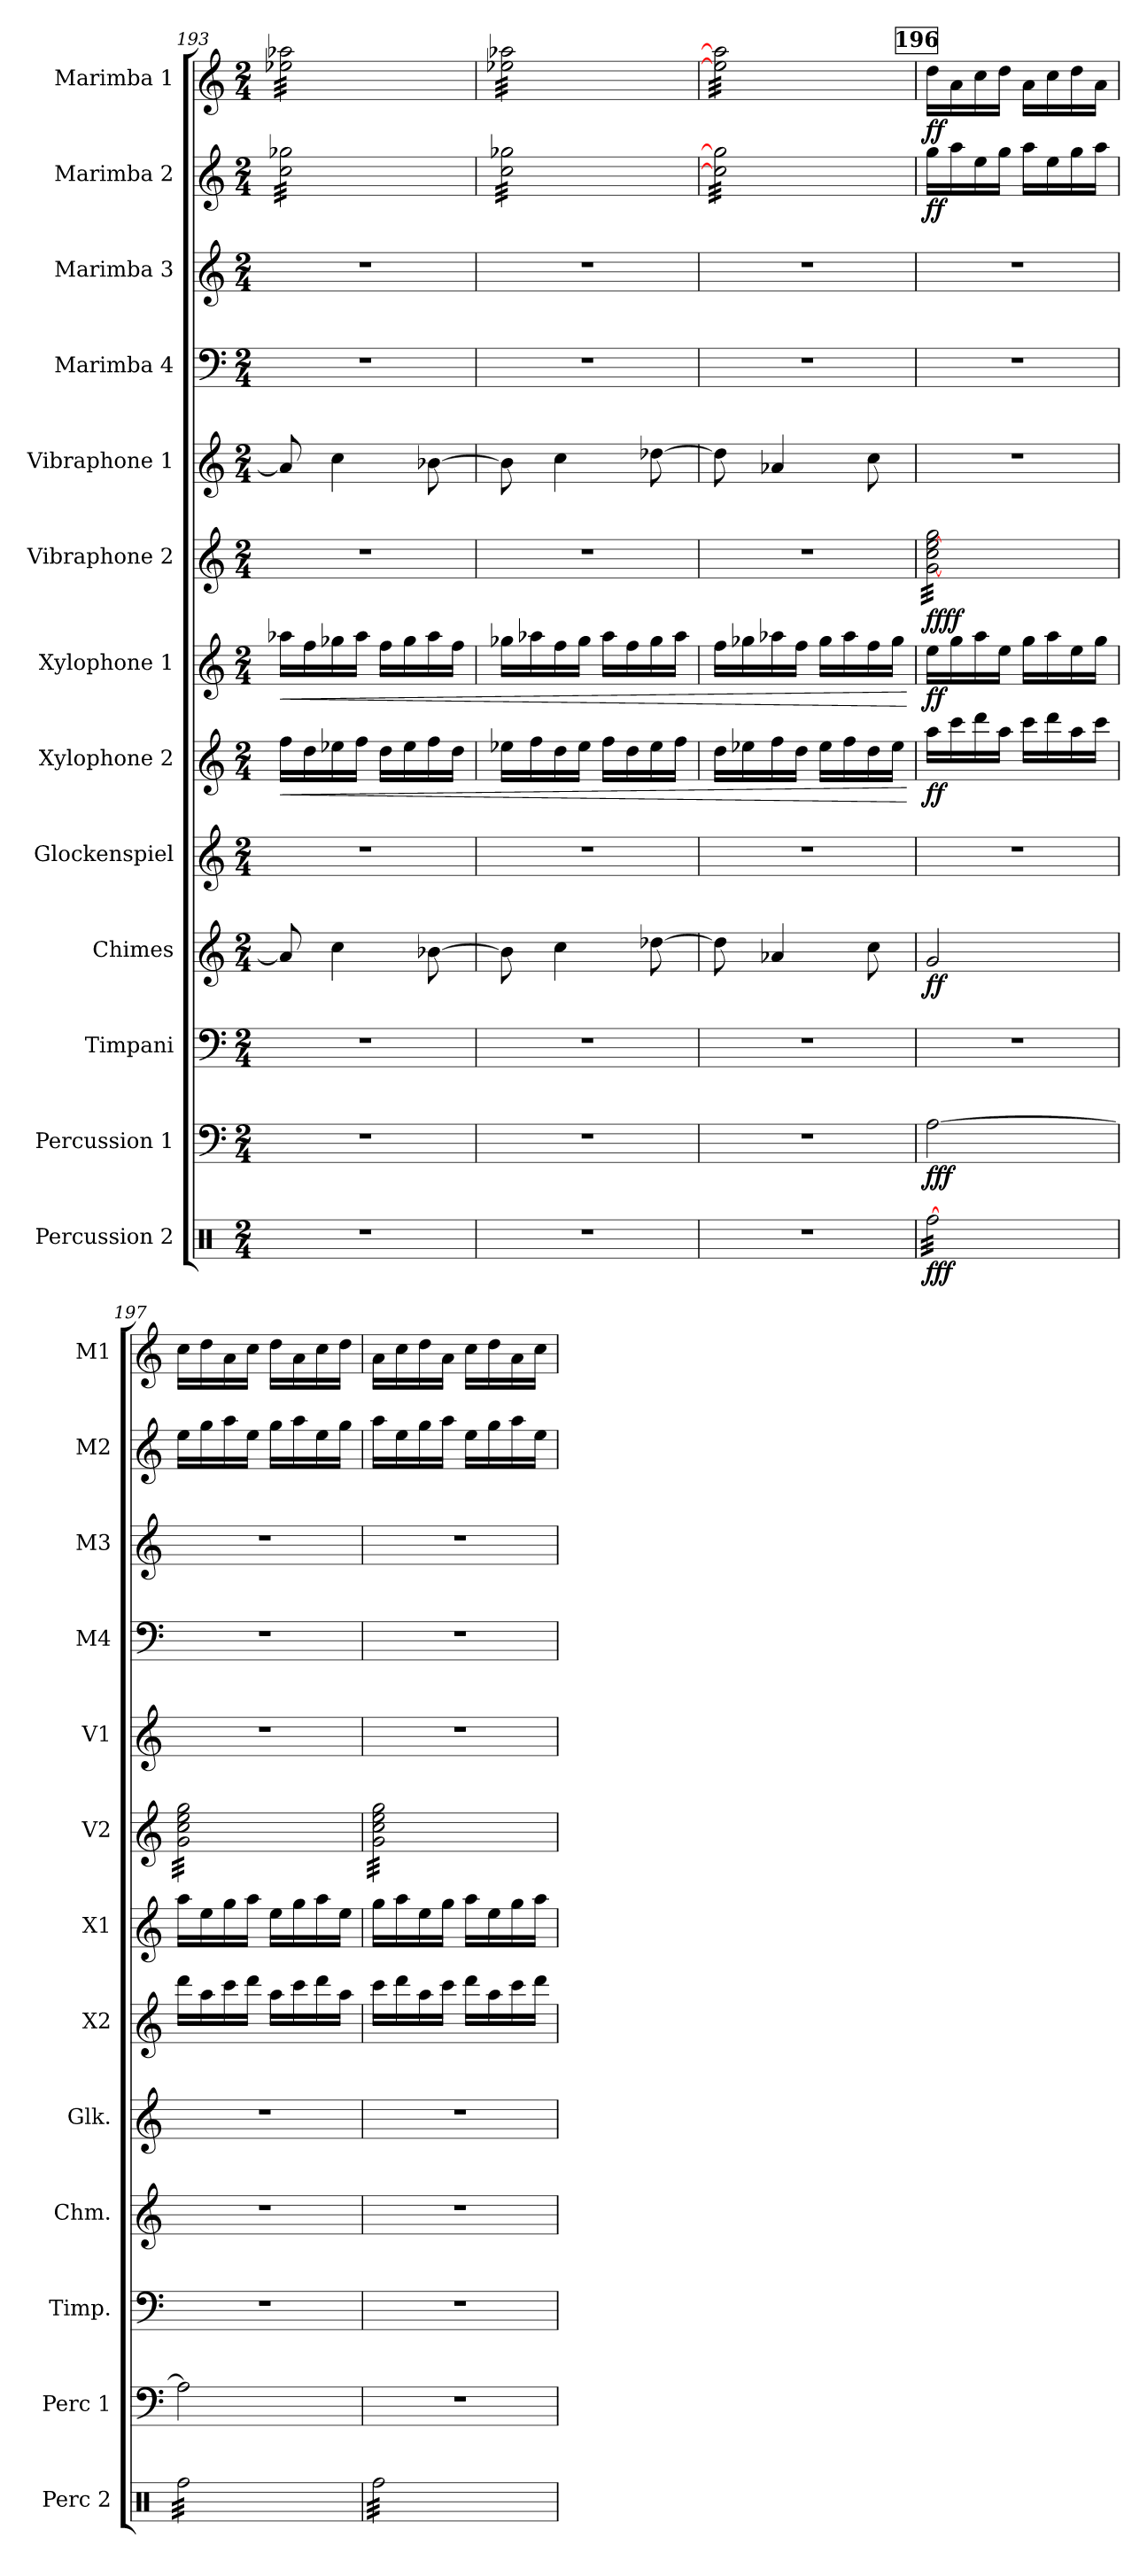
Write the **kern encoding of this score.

**kern	**dynam	**kern	**dynam	**kern	**kern	**dynam	**kern	**kern	**dynam	**kern	**dynam	**kern	**dynam	**kern	**kern	**kern	**kern	**dynam	**kern	**dynam
*part13	*part13	*part12	*part12	*part11	*part10	*part10	*part9	*part8	*part8	*part7	*part7	*part6	*part6	*part5	*part4	*part3	*part2	*part2	*part1	*part1
*staff13	*staff13	*staff12	*staff12	*staff11	*staff10	*staff10	*staff9	*staff8	*staff8	*staff7	*staff7	*staff6	*staff6	*staff5	*staff4	*staff3	*staff2	*staff2	*staff1	*staff1
*I"Percussion 2	*	*I"Percussion 1	*	*I"Timpani	*I"Chimes	*	*I"Glockenspiel	*I"Xylophone 2	*	*I"Xylophone 1	*	*I"Vibraphone 2	*	*I"Vibraphone 1	*I"Marimba 4	*I"Marimba 3	*I"Marimba 2	*	*I"Marimba 1	*
*I'Perc 2	*	*I'Perc 1	*	*I'Timp.	*I'Chm.	*	*I'Glk.	*I'X2	*	*I'X1	*	*I'V2	*	*I'V1	*I'M4	*I'M3	*I'M2	*	*I'M1	*
*clefX	*	*clefF4	*	*clefF4	*clefG2	*	*clefG2	*clefG2	*	*clefG2	*	*clefG2	*	*clefG2	*clefF4	*clefG2	*clefG2	*	*clefG2	*
*	*	*	*	*	*	*	*ITrd-14c-24	*ITrd-7c-12	*	*ITrd-7c-12	*	*	*	*	*	*	*	*	*	*
*k[]	*	*k[]	*	*k[]	*k[]	*	*k[]	*k[]	*	*k[]	*	*k[]	*	*k[]	*k[]	*k[]	*k[]	*	*k[]	*
*M2/4	*	*M2/4	*	*M2/4	*M2/4	*	*M2/4	*M2/4	*	*M2/4	*	*M2/4	*	*M2/4	*M2/4	*M2/4	*M2/4	*	*M2/4	*
=193	=193	=193	=193	=193	=193	=193	=193	=193	=193	=193	=193	=193	=193	=193	=193	=193	=193	=193	=193	=193
!	!	!	!	!	!	!	!	!	!LO:HP:b	!	!LO:HP:b	!	!	!	!	!	!	!	!	!
*	*	*	*	*	*	*	*	*	*	*	*	*	*	*	*	*	*tremolo	*	*	*
*	*	*	*	*	*	*	*	*	*	*	*	*	*	*	*	*	*	*	*tremolo	*
2r	.	2r	.	2r	8a-/]	.	2r	16fff\LL	<	16aaa-X\LL	<	2r	.	8a-/]	2r	2r	32cc\ 32gg-\LLL	.	32ee-\ 32aa-\LLL	.
.	.	.	.	.	.	.	.	.	.	.	.	.	.	.	.	.	32cc\ 32gg-\	.	32ee-\ 32aa-\	.
.	.	.	.	.	.	.	.	16ddd\	.	16fff\	.	.	.	.	.	.	32cc\ 32gg-\	.	32ee-\ 32aa-\	.
.	.	.	.	.	.	.	.	.	.	.	.	.	.	.	.	.	32cc\ 32gg-\	.	32ee-\ 32aa-\	.
.	.	.	.	.	4cc\	.	.	16eee-X\	.	16ggg-X\	.	.	.	4cc\	.	.	32cc\ 32gg-\	.	32ee-\ 32aa-\	.
.	.	.	.	.	.	.	.	.	.	.	.	.	.	.	.	.	32cc\ 32gg-\	.	32ee-\ 32aa-\	.
.	.	.	.	.	.	.	.	16fff\JJ	.	16aaa-\JJ	.	.	.	.	.	.	32cc\ 32gg-\	.	32ee-\ 32aa-\	.
.	.	.	.	.	.	.	.	.	.	.	.	.	.	.	.	.	32cc\ 32gg-\	.	32ee-\ 32aa-\	.
.	.	.	.	.	.	.	.	16ddd\LL	.	16fff\LL	.	.	.	.	.	.	32cc\ 32gg-\	.	32ee-\ 32aa-\	.
.	.	.	.	.	.	.	.	.	.	.	.	.	.	.	.	.	32cc\ 32gg-\	.	32ee-\ 32aa-\	.
.	.	.	.	.	.	.	.	16eee-\	.	16ggg-\	.	.	.	.	.	.	32cc\ 32gg-\	.	32ee-\ 32aa-\	.
.	.	.	.	.	.	.	.	.	.	.	.	.	.	.	.	.	32cc\ 32gg-\	.	32ee-\ 32aa-\	.
.	.	.	.	.	[8b-X\	.	.	16fff\	.	16aaa-\	.	.	.	[8b-X\	.	.	32cc\ 32gg-\	.	32ee-\ 32aa-\	.
.	.	.	.	.	.	.	.	.	.	.	.	.	.	.	.	.	32cc\ 32gg-\	.	32ee-\ 32aa-\	.
.	.	.	.	.	.	.	.	16ddd\JJ	.	16fff\JJ	.	.	.	.	.	.	32cc\ 32gg-\	.	32ee-\ 32aa-\	.
.	.	.	.	.	.	.	.	.	.	.	.	.	.	.	.	.	32cc\ 32gg-\JJJ	.	32ee-\ 32aa-\JJJ	.
!!LO:PB:g=z
=194	=194	=194	=194	=194	=194	=194	=194	=194	=194	=194	=194	=194	=194	=194	=194	=194	=194	=194	=194	=194
2r	.	2r	.	2r	8b-\]	.	2r	16eee-X\LL	.	16ggg-X\LL	.	2r	.	8b-\]	2r	2r	32cc\ 32gg-\LLL	.	32ee-\ 32aa-\LLL	.
.	.	.	.	.	.	.	.	.	.	.	.	.	.	.	.	.	32cc\ 32gg-\	.	32ee-\ 32aa-\	.
.	.	.	.	.	.	.	.	16fff\	.	16aaa-X\	.	.	.	.	.	.	32cc\ 32gg-\	.	32ee-\ 32aa-\	.
.	.	.	.	.	.	.	.	.	.	.	.	.	.	.	.	.	32cc\ 32gg-\	.	32ee-\ 32aa-\	.
.	.	.	.	.	4cc\	.	.	16ddd\	.	16fff\	.	.	.	4cc\	.	.	32cc\ 32gg-\	.	32ee-\ 32aa-\	.
.	.	.	.	.	.	.	.	.	.	.	.	.	.	.	.	.	32cc\ 32gg-\	.	32ee-\ 32aa-\	.
.	.	.	.	.	.	.	.	16eee-\JJ	.	16ggg-\JJ	.	.	.	.	.	.	32cc\ 32gg-\	.	32ee-\ 32aa-\	.
.	.	.	.	.	.	.	.	.	.	.	.	.	.	.	.	.	32cc\ 32gg-\	.	32ee-\ 32aa-\	.
.	.	.	.	.	.	.	.	16fff\LL	.	16aaa-\LL	.	.	.	.	.	.	32cc\ 32gg-\	.	32ee-\ 32aa-\	.
.	.	.	.	.	.	.	.	.	.	.	.	.	.	.	.	.	32cc\ 32gg-\	.	32ee-\ 32aa-\	.
.	.	.	.	.	.	.	.	16ddd\	.	16fff\	.	.	.	.	.	.	32cc\ 32gg-\	.	32ee-\ 32aa-\	.
.	.	.	.	.	.	.	.	.	.	.	.	.	.	.	.	.	32cc\ 32gg-\	.	32ee-\ 32aa-\	.
.	.	.	.	.	[8dd-X\	.	.	16eee-\	.	16ggg-\	.	.	.	[8dd-X\	.	.	32cc\ 32gg-\	.	32ee-\ 32aa-\	.
.	.	.	.	.	.	.	.	.	.	.	.	.	.	.	.	.	32cc\ 32gg-\	.	32ee-\ 32aa-\	.
.	.	.	.	.	.	.	.	16fff\JJ	.	16aaa-\JJ	.	.	.	.	.	.	32cc\ 32gg-\	.	32ee-\ 32aa-\	.
.	.	.	.	.	.	.	.	.	.	.	.	.	.	.	.	.	32cc\ 32gg-\JJJ	.	32ee-\ 32aa-\JJJ	.
=195	=195	=195	=195	=195	=195	=195	=195	=195	=195	=195	=195	=195	=195	=195	=195	=195	=195	=195	=195	=195
2r	.	2r	.	2r	8dd-\]	.	2r	16ddd\LL	.	16fff\LL	.	2r	.	8dd-\]	2r	2r	32cc\] 32gg-\]LLL	.	32ee-\] 32aa-\]LLL	.
.	.	.	.	.	.	.	.	.	.	.	.	.	.	.	.	.	32cc\ 32gg-\	.	32ee-\ 32aa-\	.
.	.	.	.	.	.	.	.	16eee-X\	.	16ggg-X\	.	.	.	.	.	.	32cc\ 32gg-\	.	32ee-\ 32aa-\	.
.	.	.	.	.	.	.	.	.	.	.	.	.	.	.	.	.	32cc\ 32gg-\	.	32ee-\ 32aa-\	.
.	.	.	.	.	4a-X/	.	.	16fff\	.	16aaa-X\	.	.	.	4a-X/	.	.	32cc\ 32gg-\	.	32ee-\ 32aa-\	.
.	.	.	.	.	.	.	.	.	.	.	.	.	.	.	.	.	32cc\ 32gg-\	.	32ee-\ 32aa-\	.
.	.	.	.	.	.	.	.	16ddd\JJ	.	16fff\JJ	.	.	.	.	.	.	32cc\ 32gg-\	.	32ee-\ 32aa-\	.
.	.	.	.	.	.	.	.	.	.	.	.	.	.	.	.	.	32cc\ 32gg-\	.	32ee-\ 32aa-\	.
.	.	.	.	.	.	.	.	16eee-\LL	.	16ggg-\LL	.	.	.	.	.	.	32cc\ 32gg-\	.	32ee-\ 32aa-\	.
.	.	.	.	.	.	.	.	.	.	.	.	.	.	.	.	.	32cc\ 32gg-\	.	32ee-\ 32aa-\	.
.	.	.	.	.	.	.	.	16fff\	.	16aaa-\	.	.	.	.	.	.	32cc\ 32gg-\	.	32ee-\ 32aa-\	.
.	.	.	.	.	.	.	.	.	.	.	.	.	.	.	.	.	32cc\ 32gg-\	.	32ee-\ 32aa-\	.
.	.	.	.	.	8cc\	.	.	16ddd\	.	16fff\	.	.	.	8cc\	.	.	32cc\ 32gg-\	.	32ee-\ 32aa-\	.
.	.	.	.	.	.	.	.	.	.	.	.	.	.	.	.	.	32cc\ 32gg-\	.	32ee-\ 32aa-\	.
.	.	.	.	.	.	.	.	16eee-\JJ	.	16ggg-\JJ	.	.	.	.	.	.	32cc\ 32gg-\	.	32ee-\ 32aa-\	.
.	.	.	.	.	.	.	.	.	.	.	.	.	.	.	.	.	32cc\ 32gg-\JJJ	.	32ee-\ 32aa-\JJJ	.
*	*	*	*	*	*	*	*	*	*	*	*	*	*	*	*	*	*	*	*Xtremolo	*
*	*	*	*	*	*	*	*	*	*	*	*	*	*	*	*	*	*Xtremolo	*	*	*
.	.	.	.	.	.	.	.	.	[	.	[	.	.	.	.	.	.	.	.	.
!!LO:REH:place=s1:a:B:fs=14:t=196
=196	=196	=196	=196	=196	=196	=196	=196	=196	=196	=196	=196	=196	=196	=196	=196	=196	=196	=196	=196	=196
!	!LO:DY:b	!	!LO:DY:b	!	!	!LO:DY:b	!	!	!LO:DY:b	!	!LO:DY:b	!	!LO:DY:b	!	!	!	!	!	!	!
!	!	!	!	!	!	!	!	!	!	!	!	!	!LO:DY:n=1:b	!	!	!	!	!LO:DY:b	!	!LO:DY:b
*tremolo	*	*	*	*	*	*	*	*	*	*	*	*	*	*	*	*	*	*	*	*
*	*	*	*	*	*	*	*	*	*	*	*	*tremolo	*	*	*	*	*	*	*	*
[32Rff\LLL	fff	[2A\	fff	2r	2g/	ff	2r	16aaa\LL	ff	16eee\LL	ff	[32g\ 32cc\ [32ee\ 32gg\LLL	ff ff	2r	2r	2r	16gg\LL	ff	16dd\LL	ff
32Rff\	.	.	.	.	.	.	.	.	.	.	.	32g\ 32cc\ 32ee\ 32gg\	.	.	.	.	.	.	.	.
32Rff\	.	.	.	.	.	.	.	16cccc\	.	16ggg\	.	32g\ 32cc\ 32ee\ 32gg\	.	.	.	.	16aa\	.	16a\	.
32Rff\	.	.	.	.	.	.	.	.	.	.	.	32g\ 32cc\ 32ee\ 32gg\	.	.	.	.	.	.	.	.
32Rff\	.	.	.	.	.	.	.	16dddd\	.	16aaa\	.	32g\ 32cc\ 32ee\ 32gg\	.	.	.	.	16ee\	.	16cc\	.
32Rff\	.	.	.	.	.	.	.	.	.	.	.	32g\ 32cc\ 32ee\ 32gg\	.	.	.	.	.	.	.	.
32Rff\	.	.	.	.	.	.	.	16aaa\JJ	.	16eee\JJ	.	32g\ 32cc\ 32ee\ 32gg\	.	.	.	.	16gg\JJ	.	16dd\JJ	.
32Rff\	.	.	.	.	.	.	.	.	.	.	.	32g\ 32cc\ 32ee\ 32gg\	.	.	.	.	.	.	.	.
32Rff\	.	.	.	.	.	.	.	16cccc\LL	.	16ggg\LL	.	32g\ 32cc\ 32ee\ 32gg\	.	.	.	.	16aa\LL	.	16a\LL	.
32Rff\	.	.	.	.	.	.	.	.	.	.	.	32g\ 32cc\ 32ee\ 32gg\	.	.	.	.	.	.	.	.
32Rff\	.	.	.	.	.	.	.	16dddd\	.	16aaa\	.	32g\ 32cc\ 32ee\ 32gg\	.	.	.	.	16ee\	.	16cc\	.
32Rff\	.	.	.	.	.	.	.	.	.	.	.	32g\ 32cc\ 32ee\ 32gg\	.	.	.	.	.	.	.	.
32Rff\	.	.	.	.	.	.	.	16aaa\	.	16eee\	.	32g\ 32cc\ 32ee\ 32gg\	.	.	.	.	16gg\	.	16dd\	.
32Rff\	.	.	.	.	.	.	.	.	.	.	.	32g\ 32cc\ 32ee\ 32gg\	.	.	.	.	.	.	.	.
32Rff\	.	.	.	.	.	.	.	16cccc\JJ	.	16ggg\JJ	.	32g\ 32cc\ 32ee\ 32gg\	.	.	.	.	16aa\JJ	.	16a\JJ	.
32Rff\JJJ	.	.	.	.	.	.	.	.	.	.	.	32g\ 32cc\ 32ee\ 32gg\JJJ	.	.	.	.	.	.	.	.
=197	=197	=197	=197	=197	=197	=197	=197	=197	=197	=197	=197	=197	=197	=197	=197	=197	=197	=197	=197	=197
32Rff\LLL	.	2A\]	.	2r	2r	.	2r	16dddd\LL	.	16aaa\LL	.	32g\ 32cc\ 32ee\ 32gg\LLL	.	2r	2r	2r	16ee\LL	.	16cc\LL	.
32Rff\	.	.	.	.	.	.	.	.	.	.	.	32g\ 32cc\ 32ee\ 32gg\	.	.	.	.	.	.	.	.
32Rff\	.	.	.	.	.	.	.	16aaa\	.	16eee\	.	32g\ 32cc\ 32ee\ 32gg\	.	.	.	.	16gg\	.	16dd\	.
32Rff\	.	.	.	.	.	.	.	.	.	.	.	32g\ 32cc\ 32ee\ 32gg\	.	.	.	.	.	.	.	.
32Rff\	.	.	.	.	.	.	.	16cccc\	.	16ggg\	.	32g\ 32cc\ 32ee\ 32gg\	.	.	.	.	16aa\	.	16a\	.
32Rff\	.	.	.	.	.	.	.	.	.	.	.	32g\ 32cc\ 32ee\ 32gg\	.	.	.	.	.	.	.	.
32Rff\	.	.	.	.	.	.	.	16dddd\JJ	.	16aaa\JJ	.	32g\ 32cc\ 32ee\ 32gg\	.	.	.	.	16ee\JJ	.	16cc\JJ	.
32Rff\	.	.	.	.	.	.	.	.	.	.	.	32g\ 32cc\ 32ee\ 32gg\	.	.	.	.	.	.	.	.
32Rff\	.	.	.	.	.	.	.	16aaa\LL	.	16eee\LL	.	32g\ 32cc\ 32ee\ 32gg\	.	.	.	.	16gg\LL	.	16dd\LL	.
32Rff\	.	.	.	.	.	.	.	.	.	.	.	32g\ 32cc\ 32ee\ 32gg\	.	.	.	.	.	.	.	.
32Rff\	.	.	.	.	.	.	.	16cccc\	.	16ggg\	.	32g\ 32cc\ 32ee\ 32gg\	.	.	.	.	16aa\	.	16a\	.
32Rff\	.	.	.	.	.	.	.	.	.	.	.	32g\ 32cc\ 32ee\ 32gg\	.	.	.	.	.	.	.	.
32Rff\	.	.	.	.	.	.	.	16dddd\	.	16aaa\	.	32g\ 32cc\ 32ee\ 32gg\	.	.	.	.	16ee\	.	16cc\	.
32Rff\	.	.	.	.	.	.	.	.	.	.	.	32g\ 32cc\ 32ee\ 32gg\	.	.	.	.	.	.	.	.
32Rff\	.	.	.	.	.	.	.	16aaa\JJ	.	16eee\JJ	.	32g\ 32cc\ 32ee\ 32gg\	.	.	.	.	16gg\JJ	.	16dd\JJ	.
32Rff\JJJ	.	.	.	.	.	.	.	.	.	.	.	32g\ 32cc\ 32ee\ 32gg\JJJ	.	.	.	.	.	.	.	.
=198	=198	=198	=198	=198	=198	=198	=198	=198	=198	=198	=198	=198	=198	=198	=198	=198	=198	=198	=198	=198
32Rff\LLL	.	2r	.	2r	2r	.	2r	16cccc\LL	.	16ggg\LL	.	32g\ 32cc\ 32ee\ 32gg\LLL	.	2r	2r	2r	16aa\LL	.	16a\LL	.
32Rff\	.	.	.	.	.	.	.	.	.	.	.	32g\ 32cc\ 32ee\ 32gg\	.	.	.	.	.	.	.	.
32Rff\	.	.	.	.	.	.	.	16dddd\	.	16aaa\	.	32g\ 32cc\ 32ee\ 32gg\	.	.	.	.	16ee\	.	16cc\	.
32Rff\	.	.	.	.	.	.	.	.	.	.	.	32g\ 32cc\ 32ee\ 32gg\	.	.	.	.	.	.	.	.
32Rff\	.	.	.	.	.	.	.	16aaa\	.	16eee\	.	32g\ 32cc\ 32ee\ 32gg\	.	.	.	.	16gg\	.	16dd\	.
32Rff\	.	.	.	.	.	.	.	.	.	.	.	32g\ 32cc\ 32ee\ 32gg\	.	.	.	.	.	.	.	.
32Rff\	.	.	.	.	.	.	.	16cccc\JJ	.	16ggg\JJ	.	32g\ 32cc\ 32ee\ 32gg\	.	.	.	.	16aa\JJ	.	16a\JJ	.
32Rff\	.	.	.	.	.	.	.	.	.	.	.	32g\ 32cc\ 32ee\ 32gg\	.	.	.	.	.	.	.	.
32Rff\	.	.	.	.	.	.	.	16dddd\LL	.	16aaa\LL	.	32g\ 32cc\ 32ee\ 32gg\	.	.	.	.	16ee\LL	.	16cc\LL	.
32Rff\	.	.	.	.	.	.	.	.	.	.	.	32g\ 32cc\ 32ee\ 32gg\	.	.	.	.	.	.	.	.
32Rff\	.	.	.	.	.	.	.	16aaa\	.	16eee\	.	32g\ 32cc\ 32ee\ 32gg\	.	.	.	.	16gg\	.	16dd\	.
32Rff\	.	.	.	.	.	.	.	.	.	.	.	32g\ 32cc\ 32ee\ 32gg\	.	.	.	.	.	.	.	.
32Rff\	.	.	.	.	.	.	.	16cccc\	.	16ggg\	.	32g\ 32cc\ 32ee\ 32gg\	.	.	.	.	16aa\	.	16a\	.
32Rff\	.	.	.	.	.	.	.	.	.	.	.	32g\ 32cc\ 32ee\ 32gg\	.	.	.	.	.	.	.	.
32Rff\	.	.	.	.	.	.	.	16dddd\JJ	.	16aaa\JJ	.	32g\ 32cc\ 32ee\ 32gg\	.	.	.	.	16ee\JJ	.	16cc\JJ	.
32Rff\JJJ	.	.	.	.	.	.	.	.	.	.	.	32g\ 32cc\ 32ee\ 32gg\JJJ	.	.	.	.	.	.	.	.
*	*	*	*	*	*	*	*	*	*	*	*	*Xtremolo	*	*	*	*	*	*	*	*
*Xtremolo	*	*	*	*	*	*	*	*	*	*	*	*	*	*	*	*	*	*	*	*
=	=	=	=	=	=	=	=	=	=	=	=	=	=	=	=	=	=	=	=	=
*-	*-	*-	*-	*-	*-	*-	*-	*-	*-	*-	*-	*-	*-	*-	*-	*-	*-	*-	*-	*-
